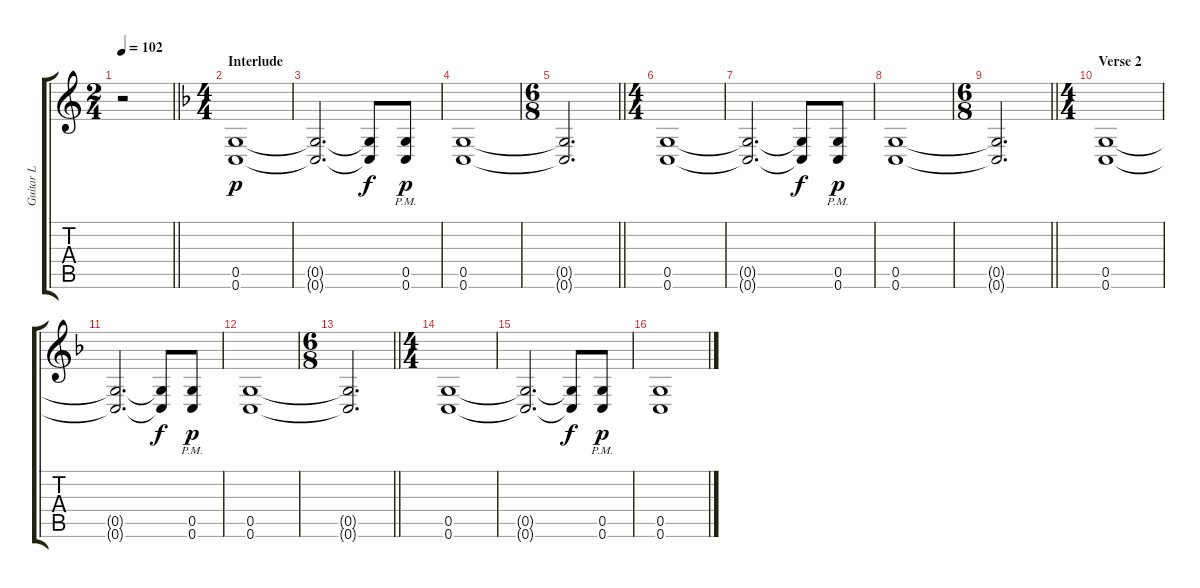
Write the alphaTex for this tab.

\track ("Guitar L" "Guitar L") {instrument distortionguitar}
\staff {score tabs}
\tuning (D4 A3 F3 C3 G2 C2) {hide}
\ts (2 4)
\tempo 102
\clef g2
\barLineRight lightlight
\ks c
r.2{dy p} |
\ts (4 4)
\section ("" "Interlude")
\ks f
(0.5 0.6).1 |
(0.5{t} 0.6{t}).2{d} (0.5{t} 0.6{t}).8{dy f} (0.5{pm} 0.6{pm}).8{dy p} |
(0.5 0.6).1 |
\ts (6 8)
\barLineRight lightlight
(0.5{t} 0.6{t}).2{d} |
\ts (4 4)
(0.5 0.6).1 |
(0.5{t} 0.6{t}).2{d} (0.5{t} 0.6{t}).8{dy f} (0.5{pm} 0.6{pm}).8{dy p} |
(0.5 0.6).1 |
\ts (6 8)
\barLineRight lightlight
(0.5{t} 0.6{t}).2{d} |
\ts (4 4)
\section ("" "Verse 2")
(0.5 0.6).1 |
(0.5{t} 0.6{t}).2{d} (0.5{t} 0.6{t}).8{dy f} (0.5{pm} 0.6{pm}).8{dy p} |
(0.5 0.6).1 |
\ts (6 8)
\barLineRight lightlight
(0.5{t} 0.6{t}).2{d} |
\ts (4 4)
(0.5 0.6).1 |
(0.5{t} 0.6{t}).2{d} (0.5{t} 0.6{t}).8{dy f} (0.5{pm} 0.6{pm}).8{dy p} |
(0.5 0.6).1
